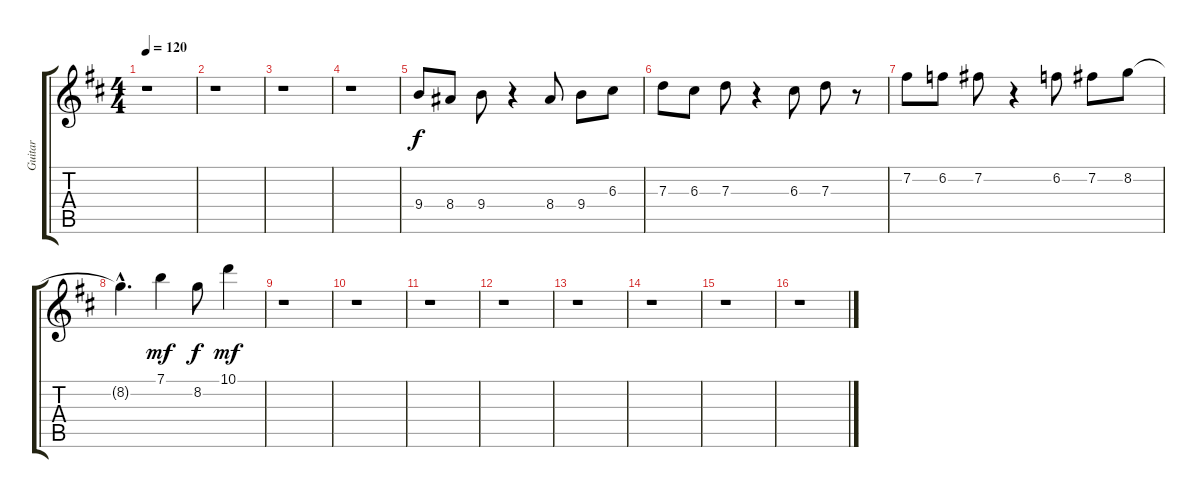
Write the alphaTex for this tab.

\track ("Guitar" "Guitar") {instrument overdrivenguitar}
\staff {score tabs}
\tuning (E4 B3 G3 D3 A2 E2) {hide}
\ts (4 4)
\tempo 120
\clef g2
\ks bminor
r.1{dy f instrument overdrivenguitar} |
r.1 |
r.1 |
r.1 |
9.4.8 8.4.8 9.4.8 r.4 8.4.8 9.4.8 6.3.8 |
7.3.8 6.3.8 7.3.8 r.4 6.3.8 7.3.8 r.8 |
7.2.8 6.2.8 7.2.8 r.4 6.2.8 7.2.8 8.2.8 |
8.2{hac t}.4{d} 7.1.4{dy mf} 8.2.8{dy f} 10.1.4{dy mf} |
r.1 |
r.1 |
r.1 |
r.1 |
r.1 |
r.1 |
r.1 |
r.1
